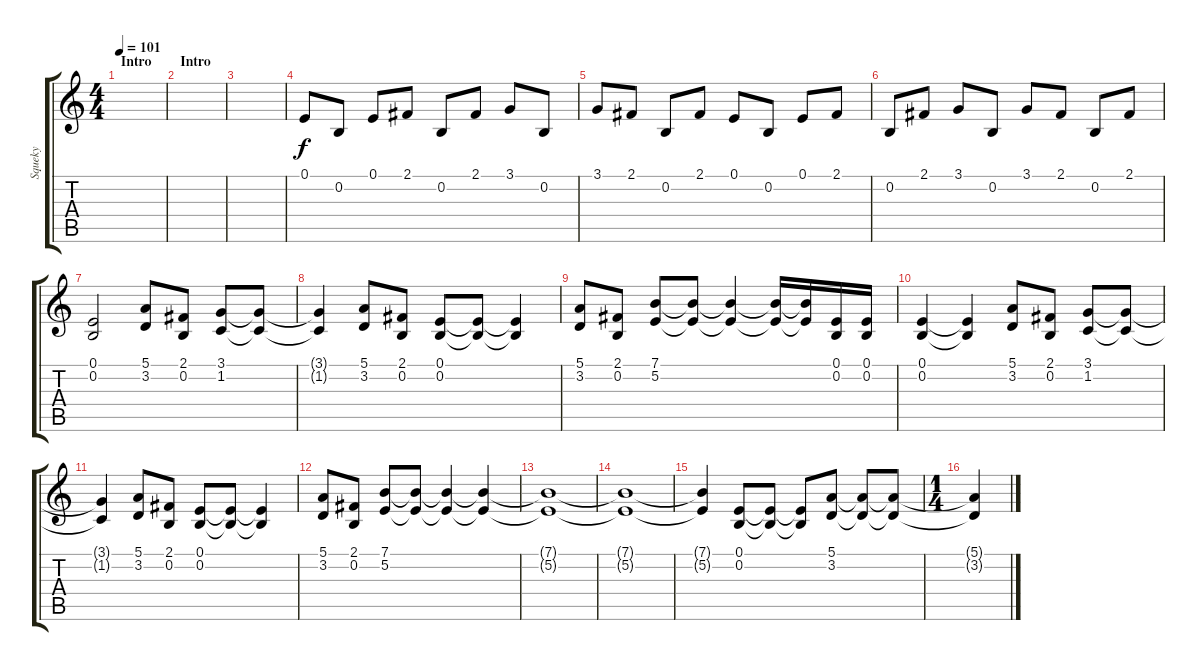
\track ("Squeky" "Squeky") {instrument churchorgan}
\staff {score tabs}
\tuning (E4 B3 G3 D3 A2 E2) {hide}
\ts (4 4)
\section ("" "Intro")
\tempo 101
\clef g2
\ks c
|
\section ("" "Intro")
|
|
0.1.8 0.2.8 0.1.8 2.1.8 0.2.8 2.1.8 3.1.8 0.2.8 |
3.1.8 2.1.8 0.2.8 2.1.8 0.1.8 0.2.8 0.1.8 2.1.8 |
0.2.8 2.1.8 3.1.8 0.2.8 3.1.8 2.1.8 0.2.8 2.1.8 |
(0.1 0.2).2 (5.1 3.2).8 (2.1 0.2).8 (3.1 1.2).8 (3.1{t} 1.2{t}).8 |
(3.1{t} 1.2{t}).4 (5.1 3.2).8 (2.1 0.2).8 (0.1 0.2).8 (0.1{t} 0.2{t}).8 (0.1{t} 0.2{t}).4 |
(5.1 3.2).8 (2.1 0.2).8 (7.1 5.2).8 (7.1{t} 5.2{t}).8 (7.1{t} 5.2{t}).4 (7.1{t} 5.2{t}).16 (7.1{t} 5.2{t}).16 (0.1 0.2).16 (0.1 0.2).16 |
(0.1 0.2).4 (0.1{t} 0.2{t}).4 (5.1 3.2).8 (2.1 0.2).8 (3.1 1.2).8 (3.1{t} 1.2{t}).8 |
(3.1{t} 1.2{t}).4 (5.1 3.2).8 (2.1 0.2).8 (0.1 0.2).8 (0.1{t} 0.2{t}).8 (0.1{t} 0.2{t}).4 |
(5.1 3.2).8 (2.1 0.2).8 (7.1 5.2).8 (7.1{t} 5.2{t}).8 (7.1{t} 5.2{t}).4 (7.1{t} 5.2{t}).4 |
(7.1{t} 5.2{t}).1 |
(7.1{t} 5.2{t}).1 |
(7.1{t} 5.2{t}).4 (0.1 0.2).8 (0.1{t} 0.2{t}).8 (0.1{t} 0.2{t}).8 (5.1 3.2).8 (5.1{t} 3.2{t}).8 (5.1{t} 3.2{t}).8 |
\ts (1 4)
(5.1{t} 3.2{t}).4
